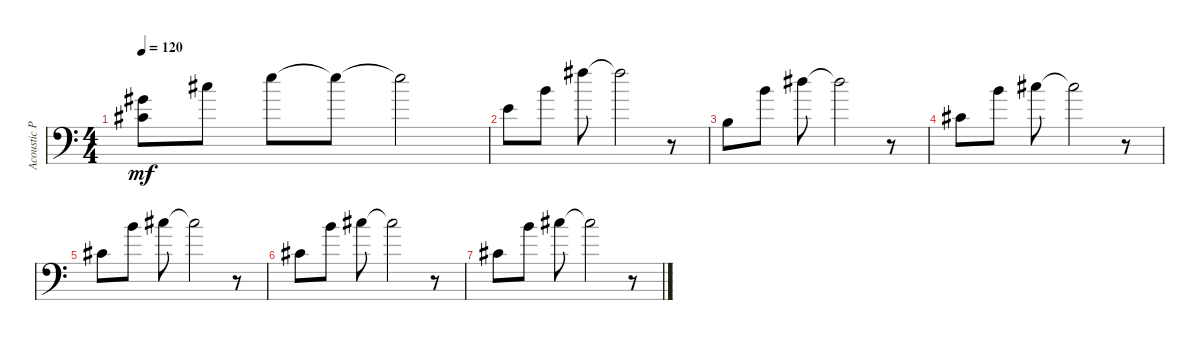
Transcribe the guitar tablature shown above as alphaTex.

\track ("Acoustic Piano" "Acoustic P") {instrument brightacousticpiano}
\staff {score}
\tuning (E4 B3 G3 D3 A2 E2 B1) {hide}
\ts (4 4)
\tempo 120
\clef f4
\ks c
(4.1 2.2).8{dy mf} 9.1.8 12.1.8 12.1{t}.8 12.1{t}.2 |
0.1.8 7.1.8 14.1.8 14.1{t}.2 r.8 |
0.2.8 7.1.8 11.1.8 11.1{t}.2 r.8 |
2.2.8 7.1.8 9.1.8 9.1{t}.2 r.8 |
2.2.8 7.1.8 9.1.8 9.1{t}.2 r.8 |
2.2.8 7.1.8 9.1.8 9.1{t}.2 r.8 |
2.2.8 7.1.8 9.1.8 9.1{t}.2 r.8
